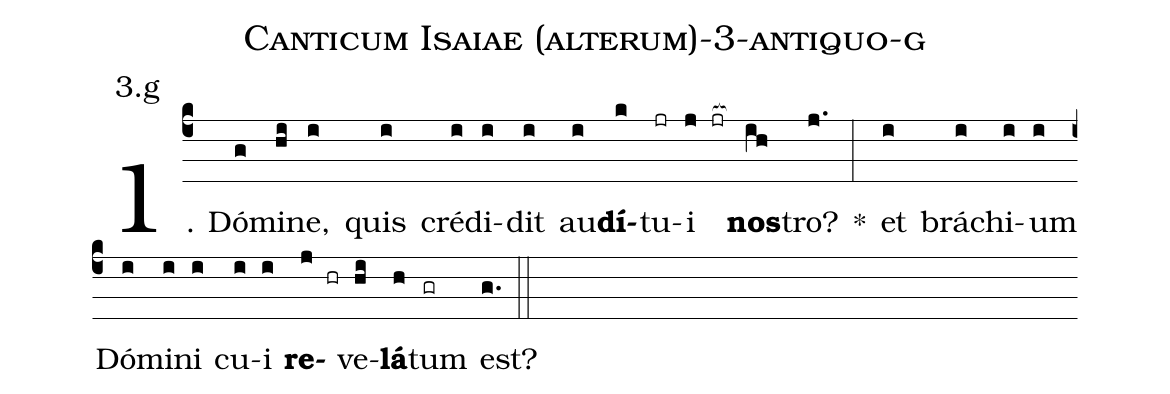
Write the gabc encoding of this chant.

name: Canticum Isaiae (alterum)-3-antiquo-g;
annotation: 3.g;
%%
(c4)1. Dó(g)mi(hi)ne,(i) quis(i) cré(i)di(i)dit(i) au(i)<b>dí</b>(k)tu(jr)i(j jr[ocb:1{]) <b>nos</b>(ih[ocb:0}])tro?(j.) *(:) et(i) brá(i)chi(i)um(i) Dó(i)mi(i)ni(i) cu(i)i(i) <b>re</b>(j hr)ve(hi)<b>lá</b>(h)tum(gr) est?(g.) (::)
